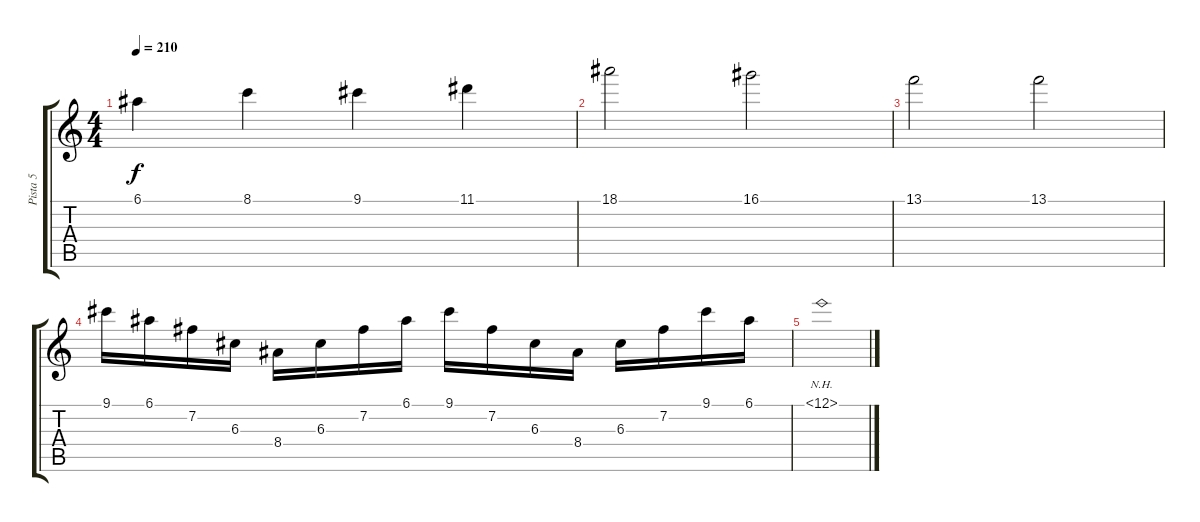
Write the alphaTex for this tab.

\track ("Pista 5" "Pista 5") {instrument distortionguitar}
\staff {score tabs}
\tuning (E4 B3 G3 D3 A2 E2) {hide}
\ts (4 4)
\tempo 210
\clef g2
\ks c
6.1.4{dy f} 8.1.4 9.1.4 11.1.4 |
18.1.2 16.1.2 |
13.1.2 13.1.2 |
9.1.16 6.1.16 7.2.16 6.3.16 8.4.16 6.3.16 7.2.16 6.1.16 9.1.16 7.2.16 6.3.16 8.4.16 6.3.16 7.2.16 9.1.16 6.1.16 |
6.1{nh}.1
